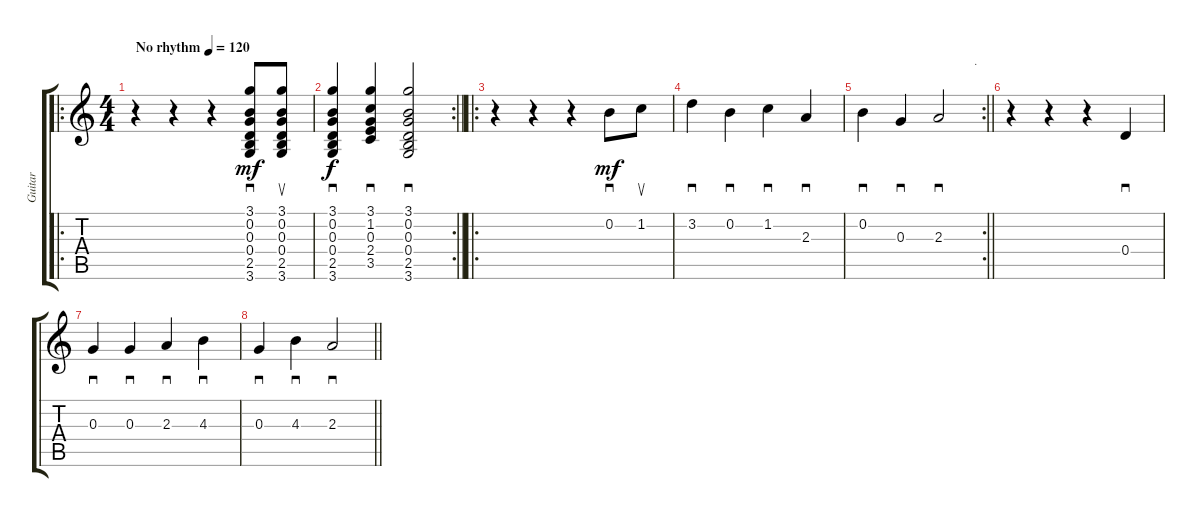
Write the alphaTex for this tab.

\track ("Guitar" "Guitar") {instrument acousticguitarsteel}
\staff {score tabs}
\tuning (E4 B3 G3 D3 A2 E2) {hide}
\ro
\ts (4 4)
\tempo (120 "No rhythm")
\clef g2
\ks c
r.4{dy mf instrument acousticguitarsteel} r.4 r.4 (3.1 0.2 0.3 0.4 2.5 3.6).8{sd} (3.1 0.2 0.3 0.4 2.5 3.6).8{su} |
\rc 2
\barLineRight lightlight
(3.1 0.2 0.3 0.4 2.5 3.6).4{sd dy f} (3.1 1.2 0.3 2.4 3.5).4{sd} (3.1 0.2 0.3 0.4 2.5 3.6).2{sd} |
\ro
r.4 r.4 r.4 0.2.8{sd dy mf} 1.2.8{su} |
3.2.4{sd} 0.2.4{sd} 1.2.4{sd} 2.3.4{sd} |
\rc 2
\barLineRight lightlight
0.2.4{sd} 0.3.4{sd} 2.3.2{sd txt "            ."} |
r.4 r.4 r.4 0.4.4{sd} |
0.3.4{sd} 0.3.4{sd} 2.3.4{sd} 4.3.4{sd} |
\barLineRight lightlight
0.3.4{sd} 4.3.4{sd} 2.3.2{sd}
